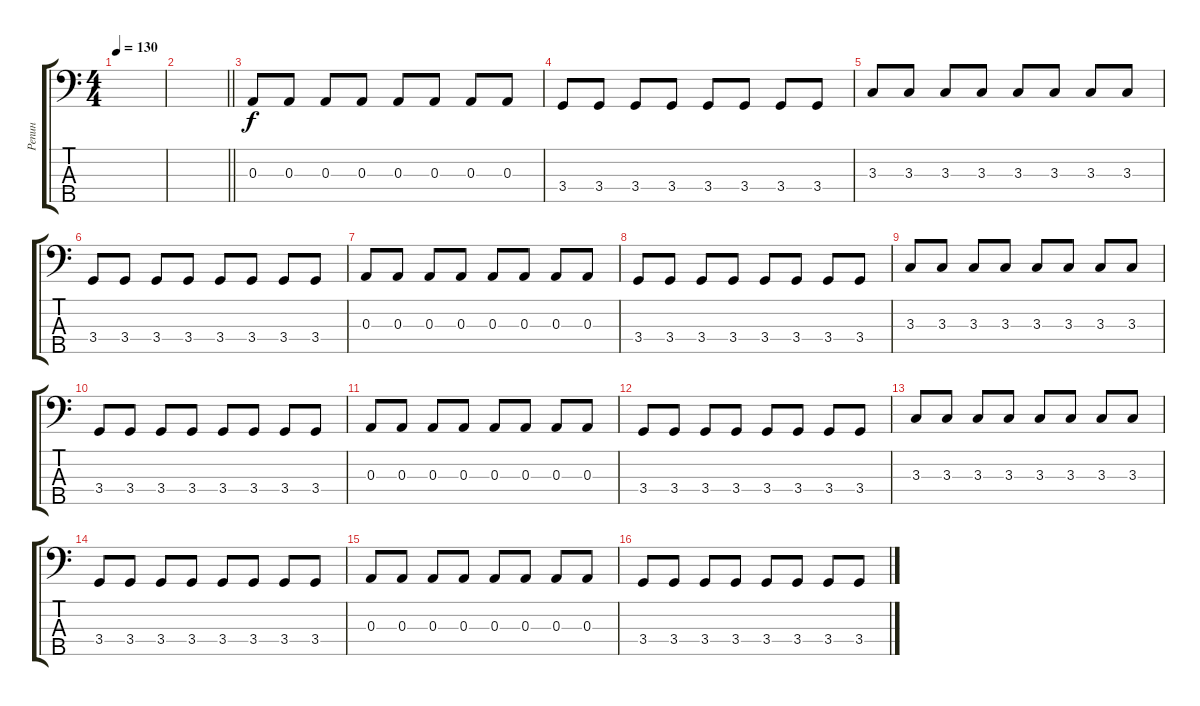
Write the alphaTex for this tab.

\track ("Репин" "Репин") {instrument electricbassfinger}
\staff {score tabs}
\tuning (G2 D2 A1 E1 B0) {hide}
\ts (4 4)
\tempo 130
\clef f4
\ks c
|
\barLineRight lightlight
|
0.3.8 0.3.8 0.3.8 0.3.8 0.3.8 0.3.8 0.3.8 0.3.8 |
3.4.8 3.4.8 3.4.8 3.4.8 3.4.8 3.4.8 3.4.8 3.4.8 |
3.3.8 3.3.8 3.3.8 3.3.8 3.3.8 3.3.8 3.3.8 3.3.8 |
3.4.8 3.4.8 3.4.8 3.4.8 3.4.8 3.4.8 3.4.8 3.4.8 |
0.3.8 0.3.8 0.3.8 0.3.8 0.3.8 0.3.8 0.3.8 0.3.8 |
3.4.8 3.4.8 3.4.8 3.4.8 3.4.8 3.4.8 3.4.8 3.4.8 |
3.3.8 3.3.8 3.3.8 3.3.8 3.3.8 3.3.8 3.3.8 3.3.8 |
3.4.8 3.4.8 3.4.8 3.4.8 3.4.8 3.4.8 3.4.8 3.4.8 |
0.3.8 0.3.8 0.3.8 0.3.8 0.3.8 0.3.8 0.3.8 0.3.8 |
3.4.8 3.4.8 3.4.8 3.4.8 3.4.8 3.4.8 3.4.8 3.4.8 |
3.3.8 3.3.8 3.3.8 3.3.8 3.3.8 3.3.8 3.3.8 3.3.8 |
3.4.8 3.4.8 3.4.8 3.4.8 3.4.8 3.4.8 3.4.8 3.4.8 |
0.3.8 0.3.8 0.3.8 0.3.8 0.3.8 0.3.8 0.3.8 0.3.8 |
3.4.8 3.4.8 3.4.8 3.4.8 3.4.8 3.4.8 3.4.8 3.4.8
